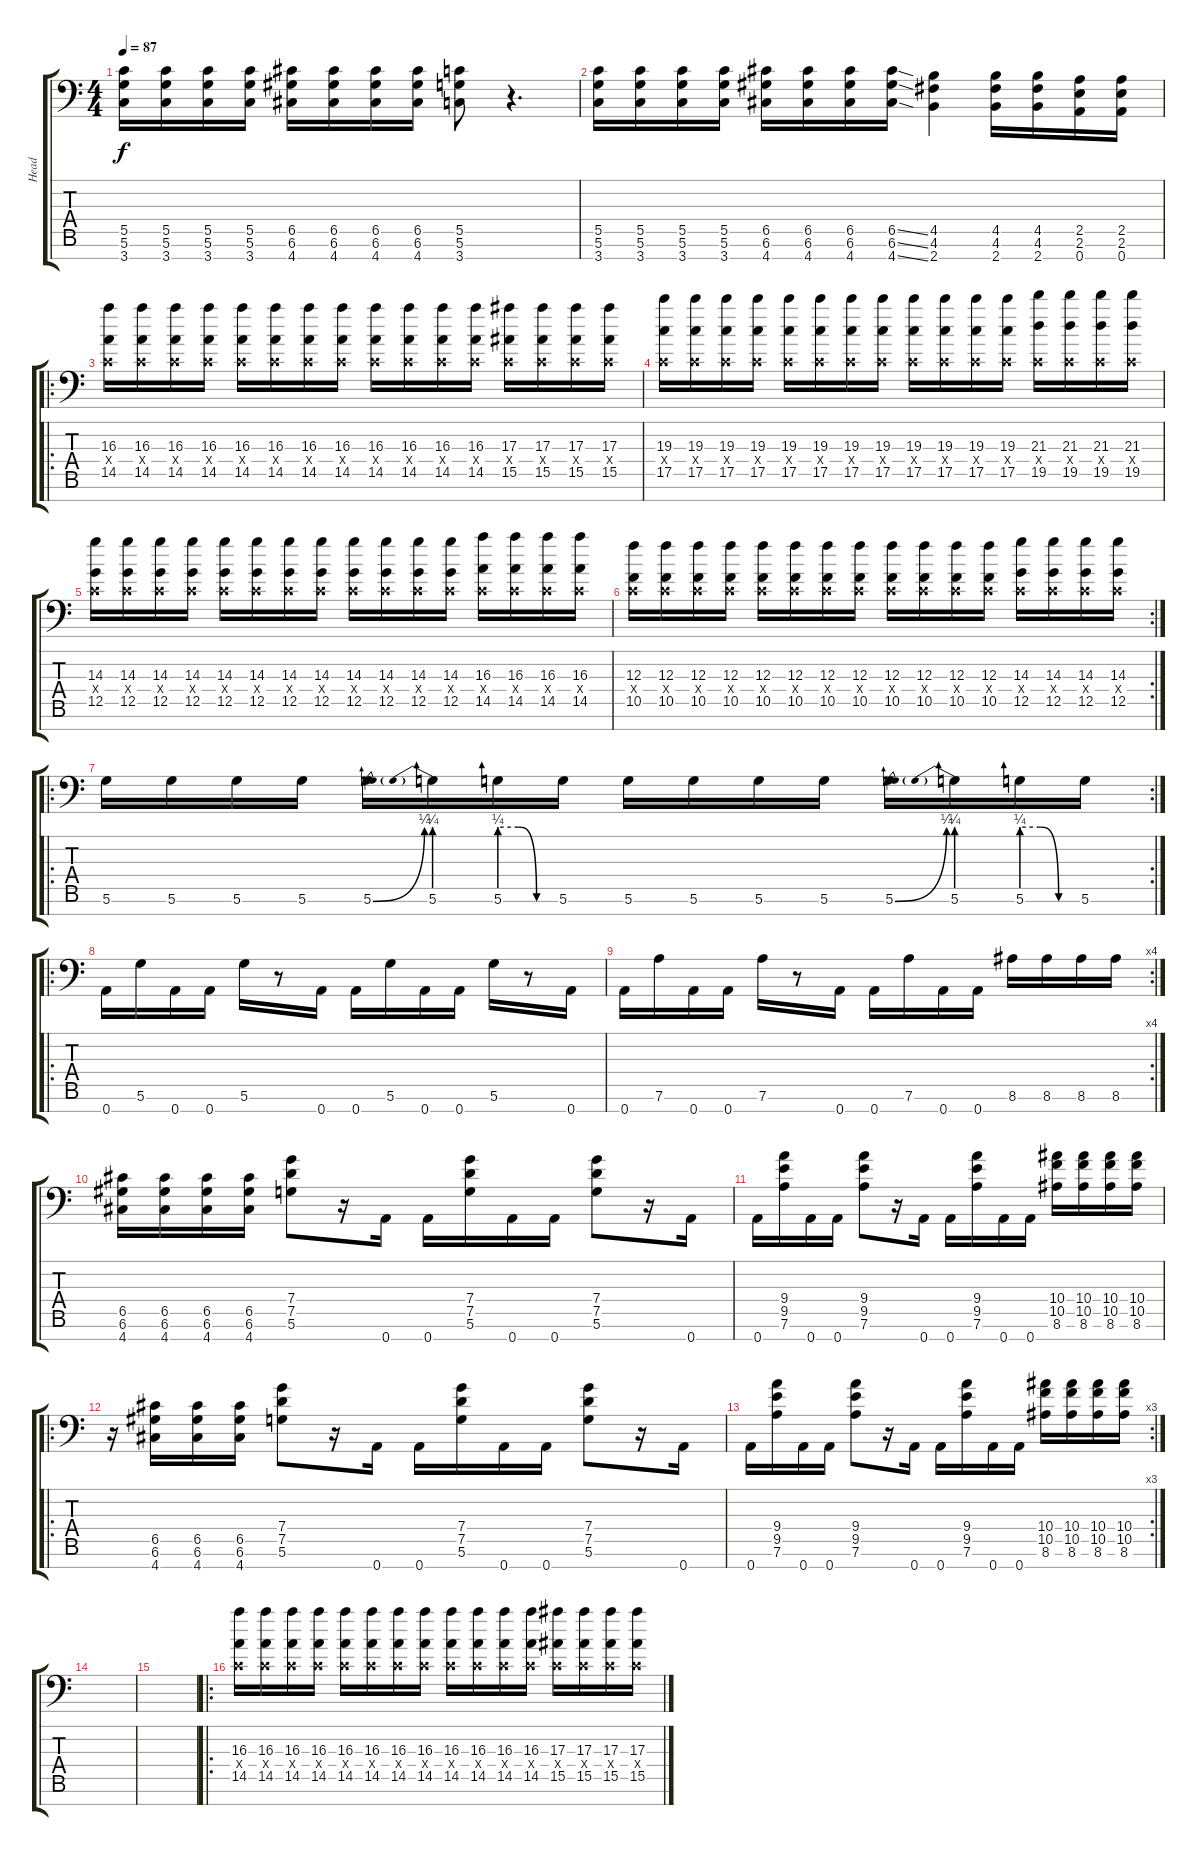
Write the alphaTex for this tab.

\track ("Head" "Head") {instrument distortionguitar}
\staff {score tabs}
\tuning (D4 A3 F3 C3 G2 D2 A1) {hide}
\ts (4 4)
\tempo 87
\clef f4
\ks c
(5.5 5.6 3.7).16{dy f} (5.5 5.6 3.7).16 (5.5 5.6 3.7).16 (5.5 5.6 3.7).16 (6.5 6.6 4.7).16 (6.5 6.6 4.7).16 (6.5 6.6 4.7).16 (6.5 6.6 4.7).16 (5.5 5.6 3.7).8 r.4{d} |
(5.5 5.6 3.7).16 (5.5 5.6 3.7).16 (5.5 5.6 3.7).16 (5.5 5.6 3.7).16 (6.5 6.6 4.7).16 (6.5 6.6 4.7).16 (6.5 6.6 4.7).16 (6.5{ss} 6.6{ss} 4.7{ss}).16 (4.5 4.6 2.7).4 (4.5 4.6 2.7).16 (4.5 4.6 2.7).16 (2.5 2.6 0.7).16 (2.5 2.6 0.7).16 |
\ro
(16.3 0.4{x} 14.5).16{volume 8 instrument distortionguitar} (16.3 0.4{x} 14.5).16 (16.3 0.4{x} 14.5).16 (16.3 0.4{x} 14.5).16 (16.3 0.4{x} 14.5).16 (16.3 0.4{x} 14.5).16 (16.3 0.4{x} 14.5).16 (16.3 0.4{x} 14.5).16 (16.3 0.4{x} 14.5).16 (16.3 0.4{x} 14.5).16 (16.3 0.4{x} 14.5).16 (16.3 0.4{x} 14.5).16 (17.3 0.4{x} 15.5).16 (17.3 0.4{x} 15.5).16 (17.3 0.4{x} 15.5).16 (17.3 0.4{x} 15.5).16 |
(19.3 0.4{x} 17.5).16 (19.3 0.4{x} 17.5).16 (19.3 0.4{x} 17.5).16 (19.3 0.4{x} 17.5).16 (19.3 0.4{x} 17.5).16 (19.3 0.4{x} 17.5).16 (19.3 0.4{x} 17.5).16 (19.3 0.4{x} 17.5).16 (19.3 0.4{x} 17.5).16 (19.3 0.4{x} 17.5).16 (19.3 0.4{x} 17.5).16 (19.3 0.4{x} 17.5).16 (21.3 0.4{x} 19.5).16 (21.3 0.4{x} 19.5).16 (21.3 0.4{x} 19.5).16 (21.3 0.4{x} 19.5).16 |
(14.3 0.4{x} 12.5).16 (14.3 0.4{x} 12.5).16 (14.3 0.4{x} 12.5).16 (14.3 0.4{x} 12.5).16 (14.3 0.4{x} 12.5).16 (14.3 0.4{x} 12.5).16 (14.3 0.4{x} 12.5).16 (14.3 0.4{x} 12.5).16 (14.3 0.4{x} 12.5).16 (14.3 0.4{x} 12.5).16 (14.3 0.4{x} 12.5).16 (14.3 0.4{x} 12.5).16 (16.3 0.4{x} 14.5).16 (16.3 0.4{x} 14.5).16 (16.3 0.4{x} 14.5).16 (16.3 0.4{x} 14.5).16 |
\rc 2
(12.3 0.4{x} 10.5).16 (12.3 0.4{x} 10.5).16 (12.3 0.4{x} 10.5).16 (12.3 0.4{x} 10.5).16 (12.3 0.4{x} 10.5).16 (12.3 0.4{x} 10.5).16 (12.3 0.4{x} 10.5).16 (12.3 0.4{x} 10.5).16 (12.3 0.4{x} 10.5).16 (12.3 0.4{x} 10.5).16 (12.3 0.4{x} 10.5).16 (12.3 0.4{x} 10.5).16 (14.3 0.4{x} 12.5).16 (14.3 0.4{x} 12.5).16 (14.3 0.4{x} 12.5).16 (14.3 0.4{x} 12.5).16 |
\ro
\rc 2
5.6.16{instrument electricguitarclean} 5.6.16 5.6.16 5.6.16 5.6{be (bend 0 0 60 1)}.16 5.6{be (prebend 0 1 60 1)}.16 5.6{be (custom 0 1 20 1 40 0 60 0)}.16 5.6.16 5.6.16 5.6.16 5.6.16 5.6.16 5.6{be (bend 0 0 60 1)}.16 5.6{be (prebend 0 1 60 1)}.16 5.6{be (custom 0 1 20 1 40 0 60 0)}.16 5.6.16 |
\ro
0.7.16{instrument electricguitarclean} 5.6.16 0.7.16 0.7.16 5.6.16 r.8 0.7.16 0.7.16 5.6.16 0.7.16 0.7.16 5.6.16 r.8 0.7.16 |
\rc 4
0.7.16 7.6.16 0.7.16 0.7.16 7.6.16 r.8 0.7.16 0.7.16 7.6.16 0.7.16 0.7.16 8.6.16 8.6.16 8.6.16 8.6.16 |
(6.5 6.6 4.7).16{volume 13 instrument distortionguitar} (6.5 6.6 4.7).16 (6.5 6.6 4.7).16 (6.5 6.6 4.7).16 (7.4 7.5 5.6).8 r.16 0.7.16 0.7.16 (7.4 7.5 5.6).16 0.7.16 0.7.16 (7.4 7.5 5.6).8 r.16 0.7.16 |
0.7.16 (9.4 9.5 7.6).16 0.7.16 0.7.16 (9.4 9.5 7.6).8 r.16 0.7.16 0.7.16 (9.4 9.5 7.6).16 0.7.16 0.7.16 (10.4 10.5 8.6).16 (10.4 10.5 8.6).16 (10.4 10.5 8.6).16 (10.4 10.5 8.6).16 |
\ro
r.16{volume 13 instrument distortionguitar} (6.5 6.6 4.7).16 (6.5 6.6 4.7).16 (6.5 6.6 4.7).16 (7.4 7.5 5.6).8 r.16 0.7.16 0.7.16 (7.4 7.5 5.6).16 0.7.16 0.7.16 (7.4 7.5 5.6).8 r.16 0.7.16 |
\rc 3
0.7.16 (9.4 9.5 7.6).16 0.7.16 0.7.16 (9.4 9.5 7.6).8 r.16 0.7.16 0.7.16 (9.4 9.5 7.6).16 0.7.16 0.7.16 (10.4 10.5 8.6).16 (10.4 10.5 8.6).16 (10.4 10.5 8.6).16 (10.4 10.5 8.6).16 |
|
|
\ro
(16.3 0.4{x} 14.5).16{volume 8 instrument distortionguitar} (16.3 0.4{x} 14.5).16 (16.3 0.4{x} 14.5).16 (16.3 0.4{x} 14.5).16 (16.3 0.4{x} 14.5).16 (16.3 0.4{x} 14.5).16 (16.3 0.4{x} 14.5).16 (16.3 0.4{x} 14.5).16 (16.3 0.4{x} 14.5).16 (16.3 0.4{x} 14.5).16 (16.3 0.4{x} 14.5).16 (16.3 0.4{x} 14.5).16 (17.3 0.4{x} 15.5).16 (17.3 0.4{x} 15.5).16 (17.3 0.4{x} 15.5).16 (17.3 0.4{x} 15.5).16
